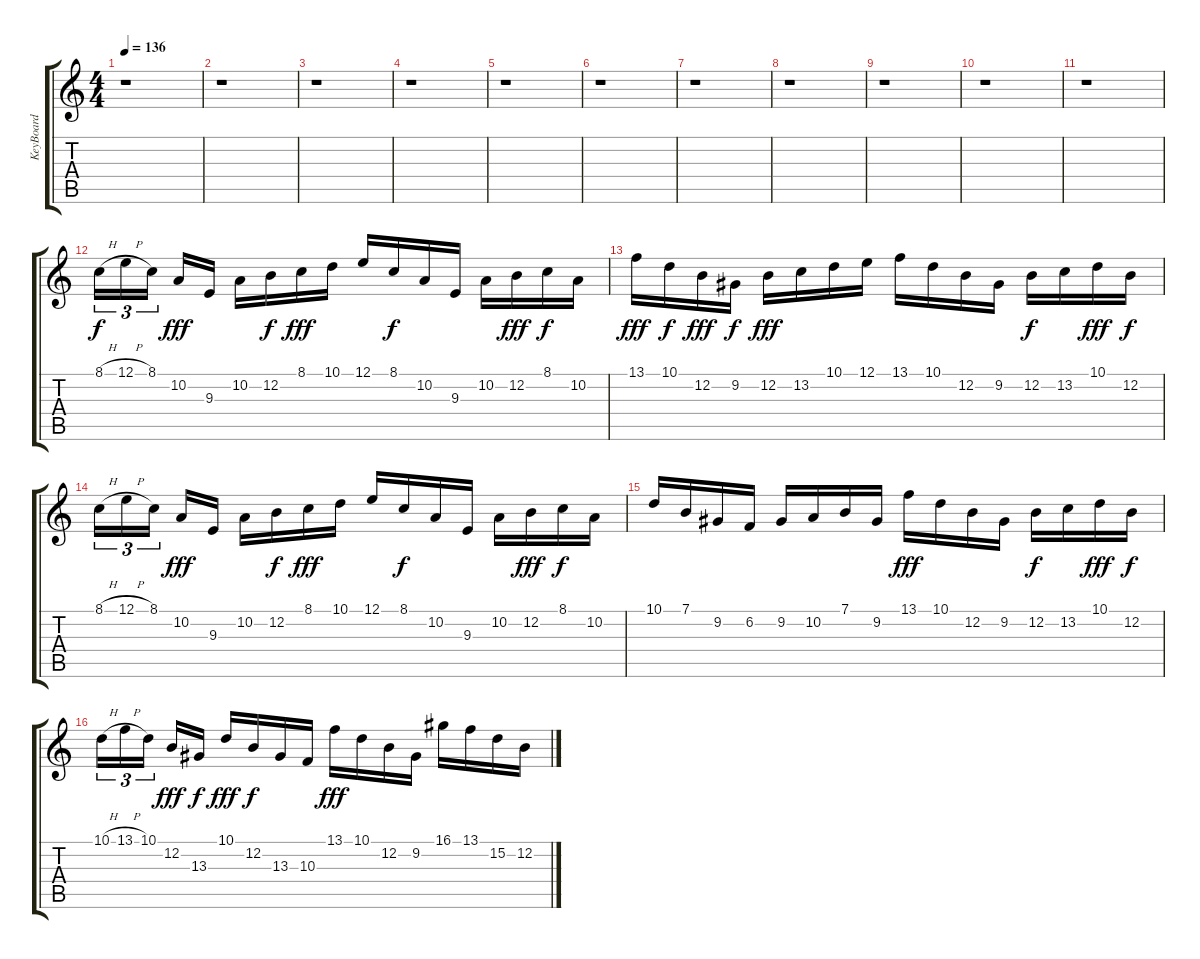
\track ("KeyBoard" "KeyBoard") {instrument churchorgan}
\staff {score tabs}
\tuning (E4 B3 G3 D3 A2 E2) {hide}
\ts (4 4)
\tempo 136
\clef g2
\ks c
r.1{dy f} |
r.1 |
r.1 |
r.1 |
r.1 |
r.1 |
r.1 |
r.1 |
r.1 |
r.1 |
r.1 |
8.1{h}.16{tu (3 2)} 12.1{h}.16{tu (3 2)} 8.1.16{tu (3 2)} 10.2.16{dy fff} 9.3.16 10.2.16 12.2.16{dy f} 8.1.16{dy fff} 10.1.16 12.1.16 8.1.16{dy f} 10.2.16 9.3.16 10.2.16 12.2.16{dy fff} 8.1.16{dy f} 10.2.16 |
13.1.16{dy fff} 10.1.16{dy f} 12.2.16{dy fff} 9.2.16{dy f} 12.2.16{dy fff} 13.2.16 10.1.16 12.1.16 13.1.16 10.1.16 12.2.16 9.2.16 12.2.16{dy f} 13.2.16 10.1.16{dy fff} 12.2.16{dy f} |
8.1{h}.16{tu (3 2)} 12.1{h}.16{tu (3 2)} 8.1.16{tu (3 2)} 10.2.16{dy fff} 9.3.16 10.2.16 12.2.16{dy f} 8.1.16{dy fff} 10.1.16 12.1.16 8.1.16{dy f} 10.2.16 9.3.16 10.2.16 12.2.16{dy fff} 8.1.16{dy f} 10.2.16 |
10.1.16 7.1.16 9.2.16 6.2.16 9.2.16 10.2.16 7.1.16 9.2.16 13.1.16{dy fff} 10.1.16 12.2.16 9.2.16 12.2.16{dy f} 13.2.16 10.1.16{dy fff} 12.2.16{dy f} |
10.1{h}.16{tu (3 2)} 13.1{h}.16{tu (3 2)} 10.1.16{tu (3 2)} 12.2.16{dy fff} 13.3.16{dy f} 10.1.16{dy fff} 12.2.16{dy f} 13.3.16 10.3.16 13.1.16{dy fff} 10.1.16 12.2.16 9.2.16 16.1.16 13.1.16 15.2.16 12.2.16
